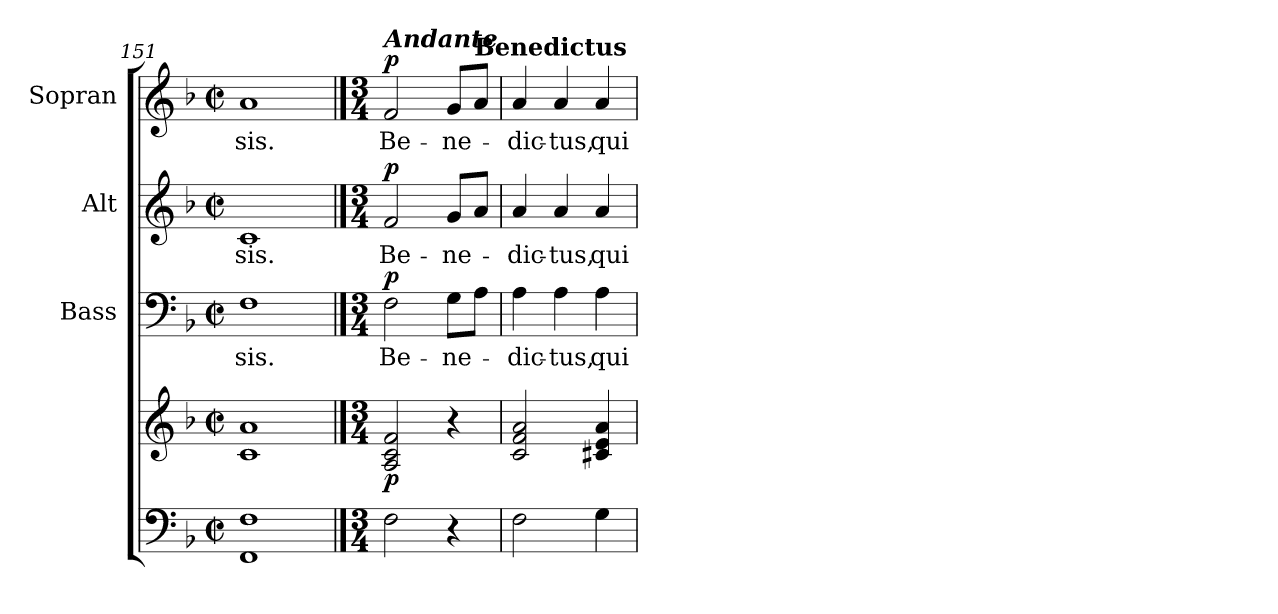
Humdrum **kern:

**kern	**kern	**dynam	**kern	**text	**dynam	**kern	**text	**dynam	**kern	**text	**dynam
*part4	*part4	*part4	*part3	*part3	*part3	*part2	*part2	*part2	*part1	*part1	*part1
*staff5	*staff4	*staff4/5	*staff3	*staff3	*staff3	*staff2	*staff2	*staff2	*staff1	*staff1	*staff1
*	*	*	*I"Bass	*	*	*I"Alt	*	*	*I"Sopran	*	*
*	*	*	*I'B.	*	*	*I'A.	*	*	*I'S.	*	*
*clefF4	*clefG2	*	*clefF4	*	*	*clefG2	*	*	*clefG2	*	*
*k[b-]	*k[b-]	*	*k[b-]	*	*	*k[b-]	*	*	*k[b-]	*	*
*F:	*F:	*	*F:	*	*	*F:	*	*	*F:	*	*
*M2/2	*M2/2	*	*M2/2	*	*	*M2/2	*	*	*M2/2	*	*
*met(c|)	*met(c|)	*	*met(c|)	*	*	*met(c|)	*	*	*met(c|)	*	*
=151	=151	=151	=151	=151	=151	=151	=151	=151	=151	=151	=151
*^	*^	*	*	*	*	*	*	*	*	*	*
!	!	!	!	!	!	!LO:LY:b	!	!	!LO:LY:b	!	!	!LO:LY:b	!
1F	1FF	1a	1c	.	1F	-sis.	.	1c	-sis.	.	1a	-sis.	.
*v	*v	*	*	*	*	*	*	*	*	*	*	*	*
*	*v	*v	*	*	*	*	*	*	*	*	*	*
==152	==152	==152	==152	==152	==152	==152	==152	==152	==152	==152	==152
*M3/4	*M3/4	*	*M3/4	*	*	*M3/4	*	*	*M3/4	*	*
*^	*^	*	*	*	*	*	*	*	*	*	*
!	!	!	!	!	!	!	!	!	!	!	!LO:TX:a:Bi:t=Andante	!	!
!	!	!	!	!LO:DY:b	!	!LO:LY:b	!LO:DY:a	!	!LO:LY:b	!LO:DY:a	!	!LO:LY:b	!LO:DY:b
*v	*v	*	*	*	*	*	*	*	*	*	*	*	*
*	*v	*v	*	*	*	*	*	*	*	*	*	*
2F\	2A/ 2c/ 2f/	p	2F\	Be-	p	2f/	Be-	p	2f/	Be-	p
!	!	!	!	!LO:LY:b	!	!	!LO:LY:b	!	!	!LO:LY:b	!
4r	4r	.	8G\L	-ne-	.	8g/L	-ne-	.	8g/L	-ne-	.
!	!	!	!	!	!	!	!	!	!LO:TX:a:B:t=Benedictus	!	!
.	.	.	8A\J	.	.	8a/J	.	.	8a/J	.	.
=153	=153	=153	=153	=153	=153	=153	=153	=153	=153	=153	=153
!	!	!	!	!LO:LY:b	!	!	!LO:LY:b	!	!	!LO:LY:b	!
2F\	2c/ 2f/ 2a/	.	4A\	-dic-	.	4a/	-dic-	.	4a/	-dic-	.
!	!	!	!	!LO:LY:b	!	!	!LO:LY:b	!	!	!LO:LY:b	!
.	.	.	4A\	-tus,	.	4a/	-tus,	.	4a/	-tus,	.
!	!	!	!	!LO:LY:b	!	!	!LO:LY:b	!	!	!LO:LY:b	!
4G\	4c#X/ 4e/ 4a/	.	4A\	qui	.	4a/	qui	.	4a/	qui	.
=	=	=	=	=	=	=	=	=	=	=	=
*-	*-	*-	*-	*-	*-	*-	*-	*-	*-	*-	*-
